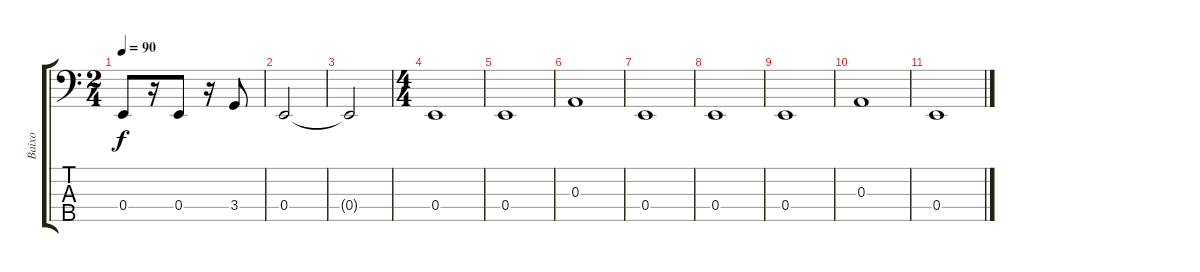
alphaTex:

\track ("Baixo" "Baixo") {instrument electricbasspick}
\staff {score tabs}
\tuning (G2 D2 A1 E1 B0) {hide}
\ts (2 4)
\tempo 90
\clef f4
\ks c
0.4.8{dy f} r.16 0.4.8 r.16 3.4.8 |
0.4.2 |
0.4{t}.2 |
\ts (4 4)
0.4.1 |
0.4.1 |
0.3.1 |
0.4.1 |
0.4.1 |
0.4.1 |
0.3.1 |
0.4.1
